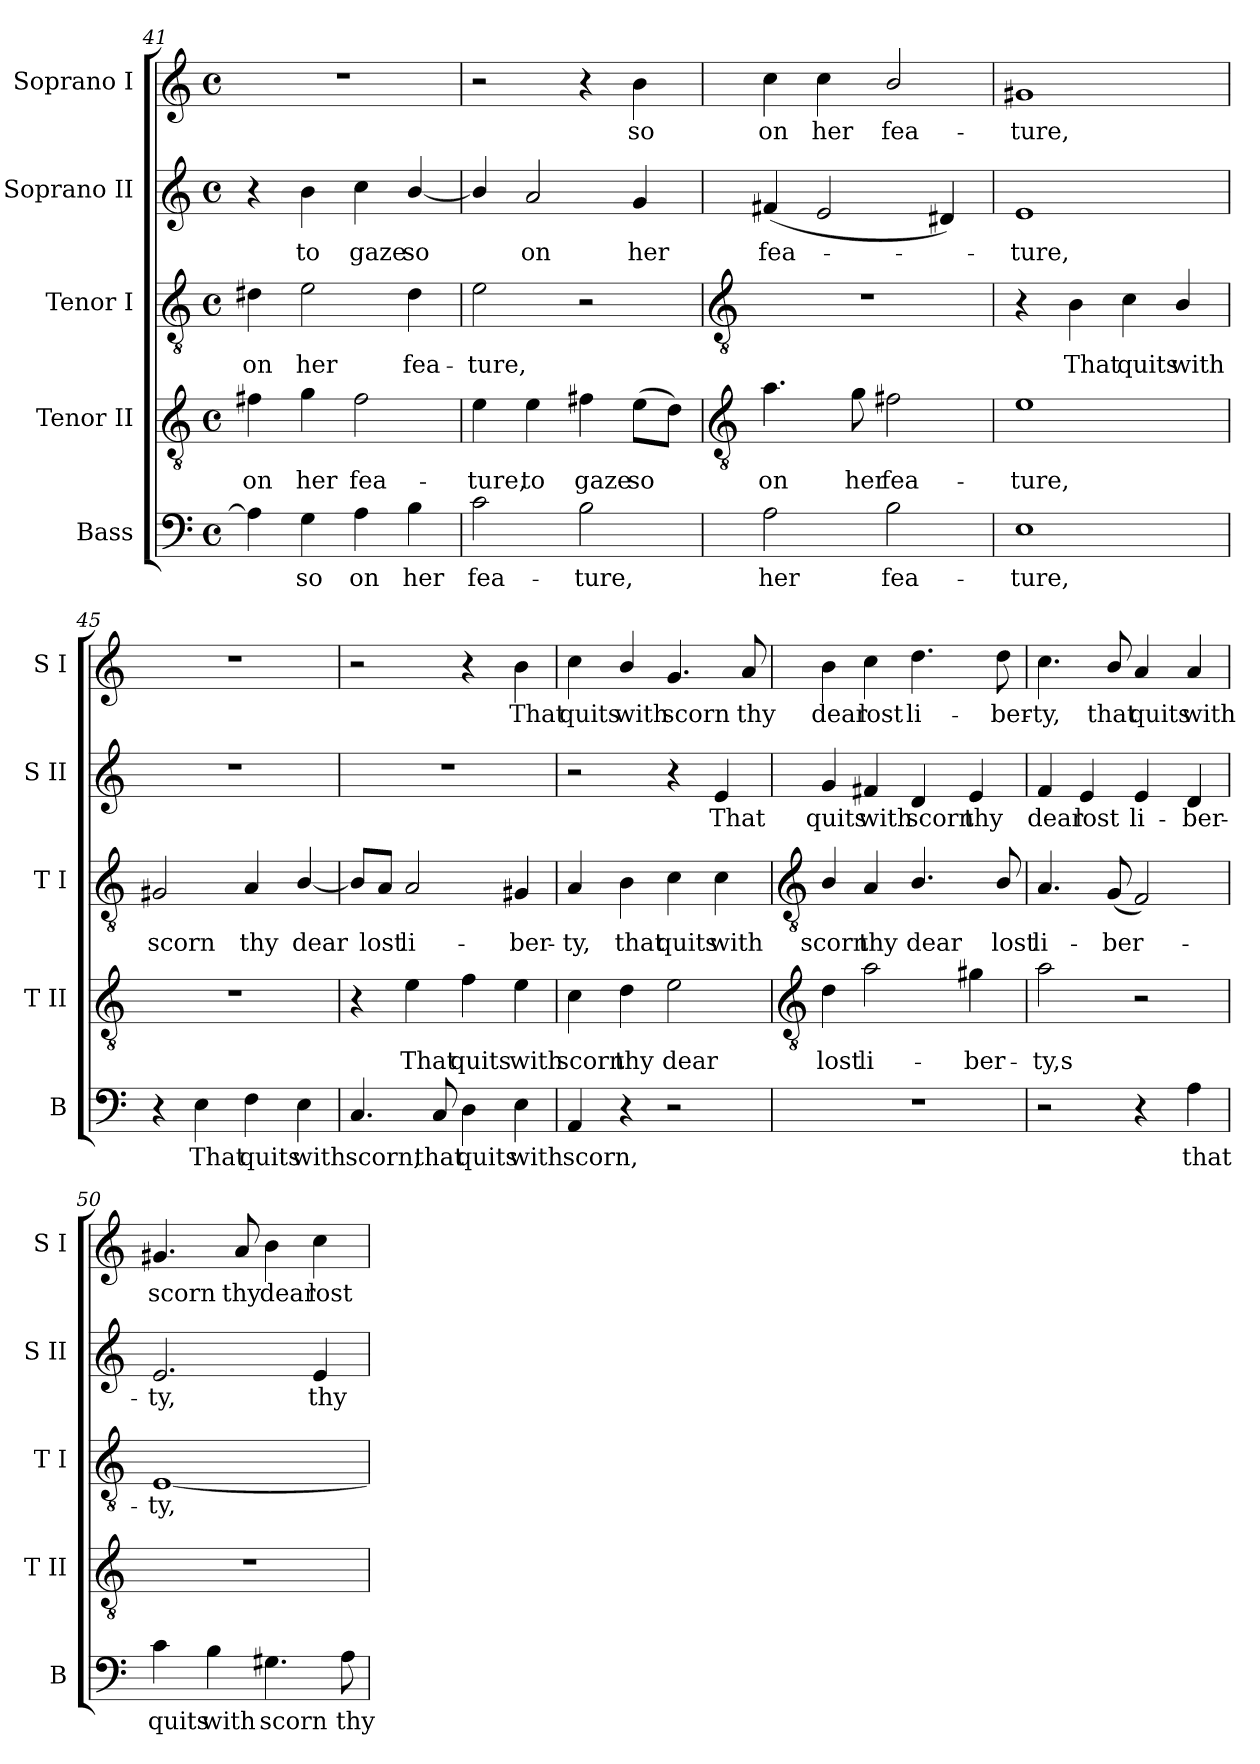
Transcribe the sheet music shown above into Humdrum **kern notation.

**kern	**text	**kern	**text	**kern	**text	**kern	**text	**kern	**text
*part5	*part5	*part4	*part4	*part3	*part3	*part2	*part2	*part1	*part1
*staff5	*staff5	*staff4	*staff4	*staff3	*staff3	*staff2	*staff2	*staff1	*staff1
*I"Bass	*	*I"Tenor II	*	*I"Tenor I	*	*I"Soprano II	*	*I"Soprano I	*
*I'B	*	*I'T II	*	*I'T I	*	*I'S II	*	*I'S I	*
*clefF4	*	*clefGv2	*	*clefGv2	*	*clefG2	*	*clefG2	*
*k[]	*	*k[]	*	*k[]	*	*k[]	*	*k[]	*
*C:	*	*C:	*	*C:	*	*C:	*	*C:	*
*M4/4	*	*M4/4	*	*M4/4	*	*M4/4	*	*M4/4	*
*met(c)	*	*met(c)	*	*met(c)	*	*met(c)	*	*met(c)	*
=41	=41	=41	=41	=41	=41	=41	=41	=41	=41
!	!	!	!LO:LY:b	!	!LO:LY:b	!	!	!	!
4A]	.	4f#X	on	4d#X	on	4r	.	1r	.
!	!LO:LY:b	!	!LO:LY:b	!	!LO:LY:b	!	!LO:LY:b	!	!
4G	so	4g	her	2e	her	4b	to	.	.
!	!LO:LY:b	!	!LO:LY:b	!	!	!	!LO:LY:b	!	!
4A	on	2f#	fea-	.	.	4cc	gaze	.	.
!	!LO:LY:b	!	!	!	!LO:LY:b	!	!LO:LY:b	!	!
4B	her	.	.	4d#	fea-	[4b/	so	.	.
=42	=42	=42	=42	=42	=42	=42	=42	=42	=42
!	!LO:LY:b	!	!LO:LY:b	!	!LO:LY:b	!	!	!	!
2c	fea-	4e	-ture,	2e	-ture,	4b/]	.	2r	.
!	!	!	!LO:LY:b	!	!	!	!LO:LY:b	!	!
.	.	4e	to	.	.	2a	on	.	.
!	!LO:LY:b	!	!LO:LY:b	!	!	!	!	!	!
2B	-ture,	4f#X	gaze	2r	.	.	.	4r	.
!	!	!	!LO:LY:b	!	!	!	!LO:LY:b	!	!LO:LY:b
.	.	(>8eL	so	.	.	4g	her	4b	so
.	.	8dJ)	.	.	.	.	.	.	.
!!LO:LB:g=z
=43	=43	=43	=43	=43	=43	=43	=43	=43	=43
*	*	*clefGv2	*	*clefGv2	*	*	*	*	*
!	!LO:LY:b	!	!LO:LY:b	!	!	!	!LO:LY:b	!	!LO:LY:b
2A	her	4.a	on	1r	.	(<4f#X	fea-	4cc	on
!	!	!	!	!	!	!	!	!	!LO:LY:b
.	.	.	.	.	.	2e	.	4cc	her
!	!	!	!LO:LY:b	!	!	!	!	!	!
.	.	8g	her	.	.	.	.	.	.
!	!LO:LY:b	!	!LO:LY:b	!	!	!	!	!	!LO:LY:b
2B	fea-	2f#X	fea-	.	.	.	.	2b/	fea-
.	.	.	.	.	.	4d#X)	.	.	.
=44	=44	=44	=44	=44	=44	=44	=44	=44	=44
!	!LO:LY:b	!	!LO:LY:b	!	!	!	!LO:LY:b	!	!LO:LY:b
1E	-ture,	1e	-ture,	4r	.	1e	ture,	1g#X	-ture,
!	!	!	!	!	!LO:LY:b	!	!	!	!
.	.	.	.	4B	That	.	.	.	.
!	!	!	!	!	!LO:LY:b	!	!	!	!
.	.	.	.	4c	quits	.	.	.	.
!	!	!	!	!	!LO:LY:b	!	!	!	!
.	.	.	.	4B/	with	.	.	.	.
=45	=45	=45	=45	=45	=45	=45	=45	=45	=45
!	!	!	!	!	!LO:LY:b	!	!	!	!
4r	.	1r	.	2G#X	scorn	1r	.	1r	.
!	!LO:LY:b	!	!	!	!	!	!	!	!
4E	That	.	.	.	.	.	.	.	.
!	!LO:LY:b	!	!	!	!LO:LY:b	!	!	!	!
4F	quits	.	.	4A	thy	.	.	.	.
!	!LO:LY:b	!	!	!	!LO:LY:b	!	!	!	!
4E	with	.	.	[4B/	dear	.	.	.	.
=46	=46	=46	=46	=46	=46	=46	=46	=46	=46
!	!LO:LY:b	!	!	!	!	!	!	!	!
4.C	scorn,	4r	.	8B/L]	.	1r	.	2r	.
!	!	!	!	!	!LO:LY:b	!	!	!	!
.	.	.	.	8A/J	lost	.	.	.	.
!	!	!	!LO:LY:b	!	!LO:LY:b	!	!	!	!
.	.	4e	That	2A	li-	.	.	.	.
!	!LO:LY:b	!	!	!	!	!	!	!	!
8C	that	.	.	.	.	.	.	.	.
!	!LO:LY:b	!	!LO:LY:b	!	!	!	!	!	!
4D	quits	4f	quits	.	.	.	.	4r	.
!	!LO:LY:b	!	!LO:LY:b	!	!LO:LY:b	!	!	!	!LO:LY:b
4E	with	4e	with	4G#X	-ber-	.	.	4b	That
=47	=47	=47	=47	=47	=47	=47	=47	=47	=47
!	!LO:LY:b	!	!LO:LY:b	!	!LO:LY:b	!	!	!	!LO:LY:b
4AA	scorn,	4c	scorn	4A	-ty,	2r	.	4cc	quits
!	!	!	!LO:LY:b	!	!LO:LY:b	!	!	!	!LO:LY:b
4r	.	4d	thy	4B	that	.	.	4b/	with
!	!	!	!LO:LY:b	!	!LO:LY:b	!	!	!	!LO:LY:b
2r	.	2e	dear	4c	quits	4r	.	4.g	scorn
!	!	!	!	!	!LO:LY:b	!	!LO:LY:b	!	!
.	.	.	.	4c	with	4e	That	.	.
!	!	!	!	!	!	!	!	!	!LO:LY:b
.	.	.	.	.	.	.	.	8a	thy
!!LO:LB:g=z
=48	=48	=48	=48	=48	=48	=48	=48	=48	=48
*	*	*clefGv2	*	*clefGv2	*	*	*	*	*
!	!	!	!LO:LY:b	!	!LO:LY:b	!	!LO:LY:b	!	!LO:LY:b
1r	.	4d	lost	4B/	scorn	4g	quits	4b	dear
!	!	!	!LO:LY:b	!	!LO:LY:b	!	!LO:LY:b	!	!LO:LY:b
.	.	2a	li-	4A	thy	4f#X	with	4cc	lost
!	!	!	!	!	!LO:LY:b	!	!LO:LY:b	!	!LO:LY:b
.	.	.	.	4.B/	dear	4d	scorn	4.dd	li-
!	!	!	!LO:LY:b	!	!	!	!LO:LY:b	!	!
.	.	4g#X	-ber-	.	.	4e	thy	.	.
!	!	!	!	!	!LO:LY:b	!	!	!	!LO:LY:b
.	.	.	.	8B/	lost	.	.	8dd	-ber-
=49	=49	=49	=49	=49	=49	=49	=49	=49	=49
!	!	!	!LO:LY:b	!	!LO:LY:b	!	!LO:LY:b	!	!LO:LY:b
2r	.	2a	-ty,s	4.A	li-	4f	dear	4.cc	-ty,
!	!	!	!	!	!	!	!LO:LY:b	!	!
.	.	.	.	.	.	4e	lost	.	.
!	!	!	!	!	!LO:LY:b	!	!	!	!LO:LY:b
.	.	.	.	(<8G	-ber-	.	.	8b/	that
!	!	!	!	!	!	!	!LO:LY:b	!	!LO:LY:b
4r	.	2r	.	2F)	.	4e	li-	4a	quits
!	!LO:LY:b	!	!	!	!	!	!LO:LY:b	!	!LO:LY:b
4A	that	.	.	.	.	4d	-ber-	4a	with
=50	=50	=50	=50	=50	=50	=50	=50	=50	=50
!	!LO:LY:b	!	!	!	!LO:LY:b	!	!LO:LY:b	!	!LO:LY:b
4c	quits	1r	.	[1E	ty,	2.e	-ty,	4.g#X	scorn
!	!LO:LY:b	!	!	!	!	!	!	!	!
4B	with	.	.	.	.	.	.	.	.
!	!	!	!	!	!	!	!	!	!LO:LY:b
.	.	.	.	.	.	.	.	8a	thy
!	!LO:LY:b	!	!	!	!	!	!	!	!LO:LY:b
4.G#X	scorn	.	.	.	.	.	.	4b	dear
!	!	!	!	!	!	!	!LO:LY:b	!	!LO:LY:b
.	.	.	.	.	.	4e	thy	4cc	lost
!	!LO:LY:b	!	!	!	!	!	!	!	!
8A	thy	.	.	.	.	.	.	.	.
=	=	=	=	=	=	=	=	=	=
*-	*-	*-	*-	*-	*-	*-	*-	*-	*-
